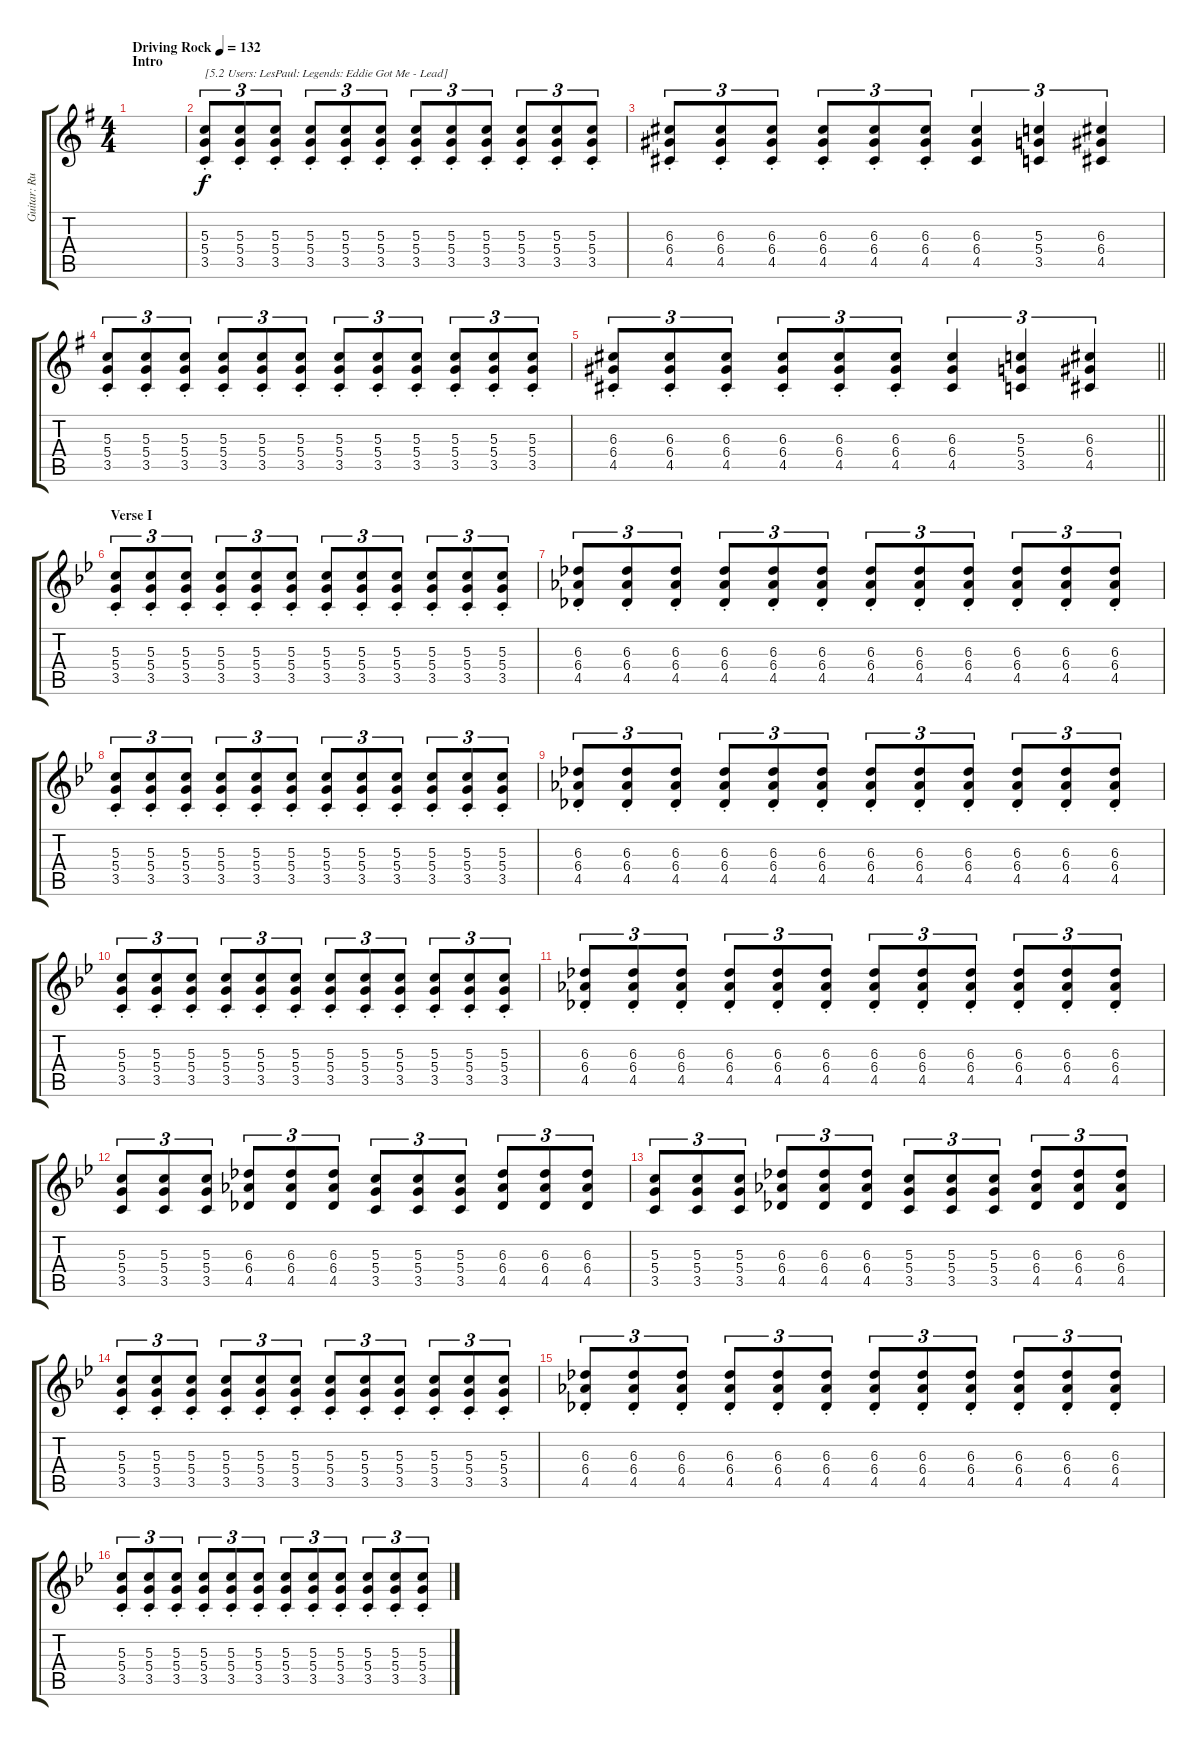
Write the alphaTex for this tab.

\track ("Guitar: Rudolf" "Guitar: Ru") {instrument distortionguitar}
\staff {score tabs}
\tuning (E4 B3 G3 D3 A2 E2) {hide}
\ts (4 4)
\section ("" "Intro")
\tempo (132 "Driving Rock")
\clef g2
\ks g
|
(5.3{st} 5.4{st} 3.5{st}).8{tu (3 2) txt "[5.2 Users: LesPaul: Legends: Eddie Got Me - Lead]"} (5.3{st} 5.4{st} 3.5{st}).8{tu (3 2)} (5.3{st} 5.4{st} 3.5{st}).8{tu (3 2)} (5.3{st} 5.4{st} 3.5{st}).8{tu (3 2)} (5.3{st} 5.4{st} 3.5{st}).8{tu (3 2)} (5.3{st} 5.4{st} 3.5{st}).8{tu (3 2)} (5.3{st} 5.4{st} 3.5{st}).8{tu (3 2)} (5.3{st} 5.4{st} 3.5{st}).8{tu (3 2)} (5.3{st} 5.4{st} 3.5{st}).8{tu (3 2)} (5.3{st} 5.4{st} 3.5{st}).8{tu (3 2)} (5.3{st} 5.4{st} 3.5{st}).8{tu (3 2)} (5.3{st} 5.4{st} 3.5{st}).8{tu (3 2)} |
(6.3{st} 6.4{st} 4.5{st}).8{tu (3 2)} (6.3{st} 6.4{st} 4.5{st}).8{tu (3 2)} (6.3{st} 6.4{st} 4.5{st}).8{tu (3 2)} (6.3{st} 6.4{st} 4.5{st}).8{tu (3 2)} (6.3{st} 6.4{st} 4.5{st}).8{tu (3 2)} (6.3{st} 6.4{st} 4.5{st}).8{tu (3 2)} (6.3 6.4 4.5).4{tu (3 2)} (5.3 5.4 3.5).4{tu (3 2)} (6.3 6.4 4.5).4{tu (3 2)} |
(5.3{st} 5.4{st} 3.5{st}).8{tu (3 2)} (5.3{st} 5.4{st} 3.5{st}).8{tu (3 2)} (5.3{st} 5.4{st} 3.5{st}).8{tu (3 2)} (5.3{st} 5.4{st} 3.5{st}).8{tu (3 2)} (5.3{st} 5.4{st} 3.5{st}).8{tu (3 2)} (5.3{st} 5.4{st} 3.5{st}).8{tu (3 2)} (5.3{st} 5.4{st} 3.5{st}).8{tu (3 2)} (5.3{st} 5.4{st} 3.5{st}).8{tu (3 2)} (5.3{st} 5.4{st} 3.5{st}).8{tu (3 2)} (5.3{st} 5.4{st} 3.5{st}).8{tu (3 2)} (5.3{st} 5.4{st} 3.5{st}).8{tu (3 2)} (5.3{st} 5.4{st} 3.5{st}).8{tu (3 2)} |
\barLineRight lightlight
(6.3{st} 6.4{st} 4.5{st}).8{tu (3 2)} (6.3{st} 6.4{st} 4.5{st}).8{tu (3 2)} (6.3{st} 6.4{st} 4.5{st}).8{tu (3 2)} (6.3{st} 6.4{st} 4.5{st}).8{tu (3 2)} (6.3{st} 6.4{st} 4.5{st}).8{tu (3 2)} (6.3{st} 6.4{st} 4.5{st}).8{tu (3 2)} (6.3 6.4 4.5).4{tu (3 2)} (5.3 5.4 3.5).4{tu (3 2)} (6.3 6.4 4.5).4{tu (3 2)} |
\section ("" "Verse I")
\ks bb
(5.3{st} 5.4{st} 3.5{st}).8{tu (3 2)} (5.3{st} 5.4{st} 3.5{st}).8{tu (3 2)} (5.3{st} 5.4{st} 3.5{st}).8{tu (3 2)} (5.3{st} 5.4{st} 3.5{st}).8{tu (3 2)} (5.3{st} 5.4{st} 3.5{st}).8{tu (3 2)} (5.3{st} 5.4{st} 3.5{st}).8{tu (3 2)} (5.3{st} 5.4{st} 3.5{st}).8{tu (3 2)} (5.3{st} 5.4{st} 3.5{st}).8{tu (3 2)} (5.3{st} 5.4{st} 3.5{st}).8{tu (3 2)} (5.3{st} 5.4{st} 3.5{st}).8{tu (3 2)} (5.3{st} 5.4{st} 3.5{st}).8{tu (3 2)} (5.3{st} 5.4{st} 3.5{st}).8{tu (3 2)} |
(6.3{st} 6.4{st} 4.5{st}).8{tu (3 2)} (6.3{st} 6.4{st} 4.5{st}).8{tu (3 2)} (6.3{st} 6.4{st} 4.5{st}).8{tu (3 2)} (6.3{st} 6.4{st} 4.5{st}).8{tu (3 2)} (6.3{st} 6.4{st} 4.5{st}).8{tu (3 2)} (6.3{st} 6.4{st} 4.5{st}).8{tu (3 2)} (6.3{st} 6.4{st} 4.5{st}).8{tu (3 2)} (6.3{st} 6.4{st} 4.5{st}).8{tu (3 2)} (6.3{st} 6.4{st} 4.5{st}).8{tu (3 2)} (6.3{st} 6.4{st} 4.5{st}).8{tu (3 2)} (6.3{st} 6.4{st} 4.5{st}).8{tu (3 2)} (6.3{st} 6.4{st} 4.5{st}).8{tu (3 2)} |
(5.3{st} 5.4{st} 3.5{st}).8{tu (3 2)} (5.3{st} 5.4{st} 3.5{st}).8{tu (3 2)} (5.3{st} 5.4{st} 3.5{st}).8{tu (3 2)} (5.3{st} 5.4{st} 3.5{st}).8{tu (3 2)} (5.3{st} 5.4{st} 3.5{st}).8{tu (3 2)} (5.3{st} 5.4{st} 3.5{st}).8{tu (3 2)} (5.3{st} 5.4{st} 3.5{st}).8{tu (3 2)} (5.3{st} 5.4{st} 3.5{st}).8{tu (3 2)} (5.3{st} 5.4{st} 3.5{st}).8{tu (3 2)} (5.3{st} 5.4{st} 3.5{st}).8{tu (3 2)} (5.3{st} 5.4{st} 3.5{st}).8{tu (3 2)} (5.3{st} 5.4{st} 3.5{st}).8{tu (3 2)} |
(6.3{st} 6.4{st} 4.5{st}).8{tu (3 2)} (6.3{st} 6.4{st} 4.5{st}).8{tu (3 2)} (6.3{st} 6.4{st} 4.5{st}).8{tu (3 2)} (6.3{st} 6.4{st} 4.5{st}).8{tu (3 2)} (6.3{st} 6.4{st} 4.5{st}).8{tu (3 2)} (6.3{st} 6.4{st} 4.5{st}).8{tu (3 2)} (6.3{st} 6.4{st} 4.5{st}).8{tu (3 2)} (6.3{st} 6.4{st} 4.5{st}).8{tu (3 2)} (6.3{st} 6.4{st} 4.5{st}).8{tu (3 2)} (6.3{st} 6.4{st} 4.5{st}).8{tu (3 2)} (6.3{st} 6.4{st} 4.5{st}).8{tu (3 2)} (6.3{st} 6.4{st} 4.5{st}).8{tu (3 2)} |
(5.3{st} 5.4{st} 3.5{st}).8{tu (3 2)} (5.3{st} 5.4{st} 3.5{st}).8{tu (3 2)} (5.3{st} 5.4{st} 3.5{st}).8{tu (3 2)} (5.3{st} 5.4{st} 3.5{st}).8{tu (3 2)} (5.3{st} 5.4{st} 3.5{st}).8{tu (3 2)} (5.3{st} 5.4{st} 3.5{st}).8{tu (3 2)} (5.3{st} 5.4{st} 3.5{st}).8{tu (3 2)} (5.3{st} 5.4{st} 3.5{st}).8{tu (3 2)} (5.3{st} 5.4{st} 3.5{st}).8{tu (3 2)} (5.3{st} 5.4{st} 3.5{st}).8{tu (3 2)} (5.3{st} 5.4{st} 3.5{st}).8{tu (3 2)} (5.3{st} 5.4{st} 3.5{st}).8{tu (3 2)} |
(6.3{st} 6.4{st} 4.5{st}).8{tu (3 2)} (6.3{st} 6.4{st} 4.5{st}).8{tu (3 2)} (6.3{st} 6.4{st} 4.5{st}).8{tu (3 2)} (6.3{st} 6.4{st} 4.5{st}).8{tu (3 2)} (6.3{st} 6.4{st} 4.5{st}).8{tu (3 2)} (6.3{st} 6.4{st} 4.5{st}).8{tu (3 2)} (6.3{st} 6.4{st} 4.5{st}).8{tu (3 2)} (6.3{st} 6.4{st} 4.5{st}).8{tu (3 2)} (6.3{st} 6.4{st} 4.5{st}).8{tu (3 2)} (6.3{st} 6.4{st} 4.5{st}).8{tu (3 2)} (6.3{st} 6.4{st} 4.5{st}).8{tu (3 2)} (6.3{st} 6.4{st} 4.5{st}).8{tu (3 2)} |
(5.3 5.4 3.5).8{tu (3 2)} (5.3 5.4 3.5).8{tu (3 2)} (5.3 5.4 3.5).8{tu (3 2)} (6.3 6.4 4.5).8{tu (3 2)} (6.3 6.4 4.5).8{tu (3 2)} (6.3 6.4 4.5).8{tu (3 2)} (5.3 5.4 3.5).8{tu (3 2)} (5.3 5.4 3.5).8{tu (3 2)} (5.3 5.4 3.5).8{tu (3 2)} (6.3 6.4 4.5).8{tu (3 2)} (6.3 6.4 4.5).8{tu (3 2)} (6.3 6.4 4.5).8{tu (3 2)} |
(5.3 5.4 3.5).8{tu (3 2)} (5.3 5.4 3.5).8{tu (3 2)} (5.3 5.4 3.5).8{tu (3 2)} (6.3 6.4 4.5).8{tu (3 2)} (6.3 6.4 4.5).8{tu (3 2)} (6.3 6.4 4.5).8{tu (3 2)} (5.3 5.4 3.5).8{tu (3 2)} (5.3 5.4 3.5).8{tu (3 2)} (5.3 5.4 3.5).8{tu (3 2)} (6.3 6.4 4.5).8{tu (3 2)} (6.3 6.4 4.5).8{tu (3 2)} (6.3 6.4 4.5).8{tu (3 2)} |
(5.3{st} 5.4{st} 3.5{st}).8{tu (3 2)} (5.3{st} 5.4{st} 3.5{st}).8{tu (3 2)} (5.3{st} 5.4{st} 3.5{st}).8{tu (3 2)} (5.3{st} 5.4{st} 3.5{st}).8{tu (3 2)} (5.3{st} 5.4{st} 3.5{st}).8{tu (3 2)} (5.3{st} 5.4{st} 3.5{st}).8{tu (3 2)} (5.3{st} 5.4{st} 3.5{st}).8{tu (3 2)} (5.3{st} 5.4{st} 3.5{st}).8{tu (3 2)} (5.3{st} 5.4{st} 3.5{st}).8{tu (3 2)} (5.3{st} 5.4{st} 3.5{st}).8{tu (3 2)} (5.3{st} 5.4{st} 3.5{st}).8{tu (3 2)} (5.3{st} 5.4{st} 3.5{st}).8{tu (3 2)} |
(6.3{st} 6.4{st} 4.5{st}).8{tu (3 2)} (6.3{st} 6.4{st} 4.5{st}).8{tu (3 2)} (6.3{st} 6.4{st} 4.5{st}).8{tu (3 2)} (6.3{st} 6.4{st} 4.5{st}).8{tu (3 2)} (6.3{st} 6.4{st} 4.5{st}).8{tu (3 2)} (6.3{st} 6.4{st} 4.5{st}).8{tu (3 2)} (6.3{st} 6.4{st} 4.5{st}).8{tu (3 2)} (6.3{st} 6.4{st} 4.5{st}).8{tu (3 2)} (6.3{st} 6.4{st} 4.5{st}).8{tu (3 2)} (6.3{st} 6.4{st} 4.5{st}).8{tu (3 2)} (6.3{st} 6.4{st} 4.5{st}).8{tu (3 2)} (6.3{st} 6.4{st} 4.5{st}).8{tu (3 2)} |
(5.3{st} 5.4{st} 3.5{st}).8{tu (3 2)} (5.3{st} 5.4{st} 3.5{st}).8{tu (3 2)} (5.3{st} 5.4{st} 3.5{st}).8{tu (3 2)} (5.3{st} 5.4{st} 3.5{st}).8{tu (3 2)} (5.3{st} 5.4{st} 3.5{st}).8{tu (3 2)} (5.3{st} 5.4{st} 3.5{st}).8{tu (3 2)} (5.3{st} 5.4{st} 3.5{st}).8{tu (3 2)} (5.3{st} 5.4{st} 3.5{st}).8{tu (3 2)} (5.3{st} 5.4{st} 3.5{st}).8{tu (3 2)} (5.3{st} 5.4{st} 3.5{st}).8{tu (3 2)} (5.3{st} 5.4{st} 3.5{st}).8{tu (3 2)} (5.3{st} 5.4{st} 3.5{st}).8{tu (3 2)}
